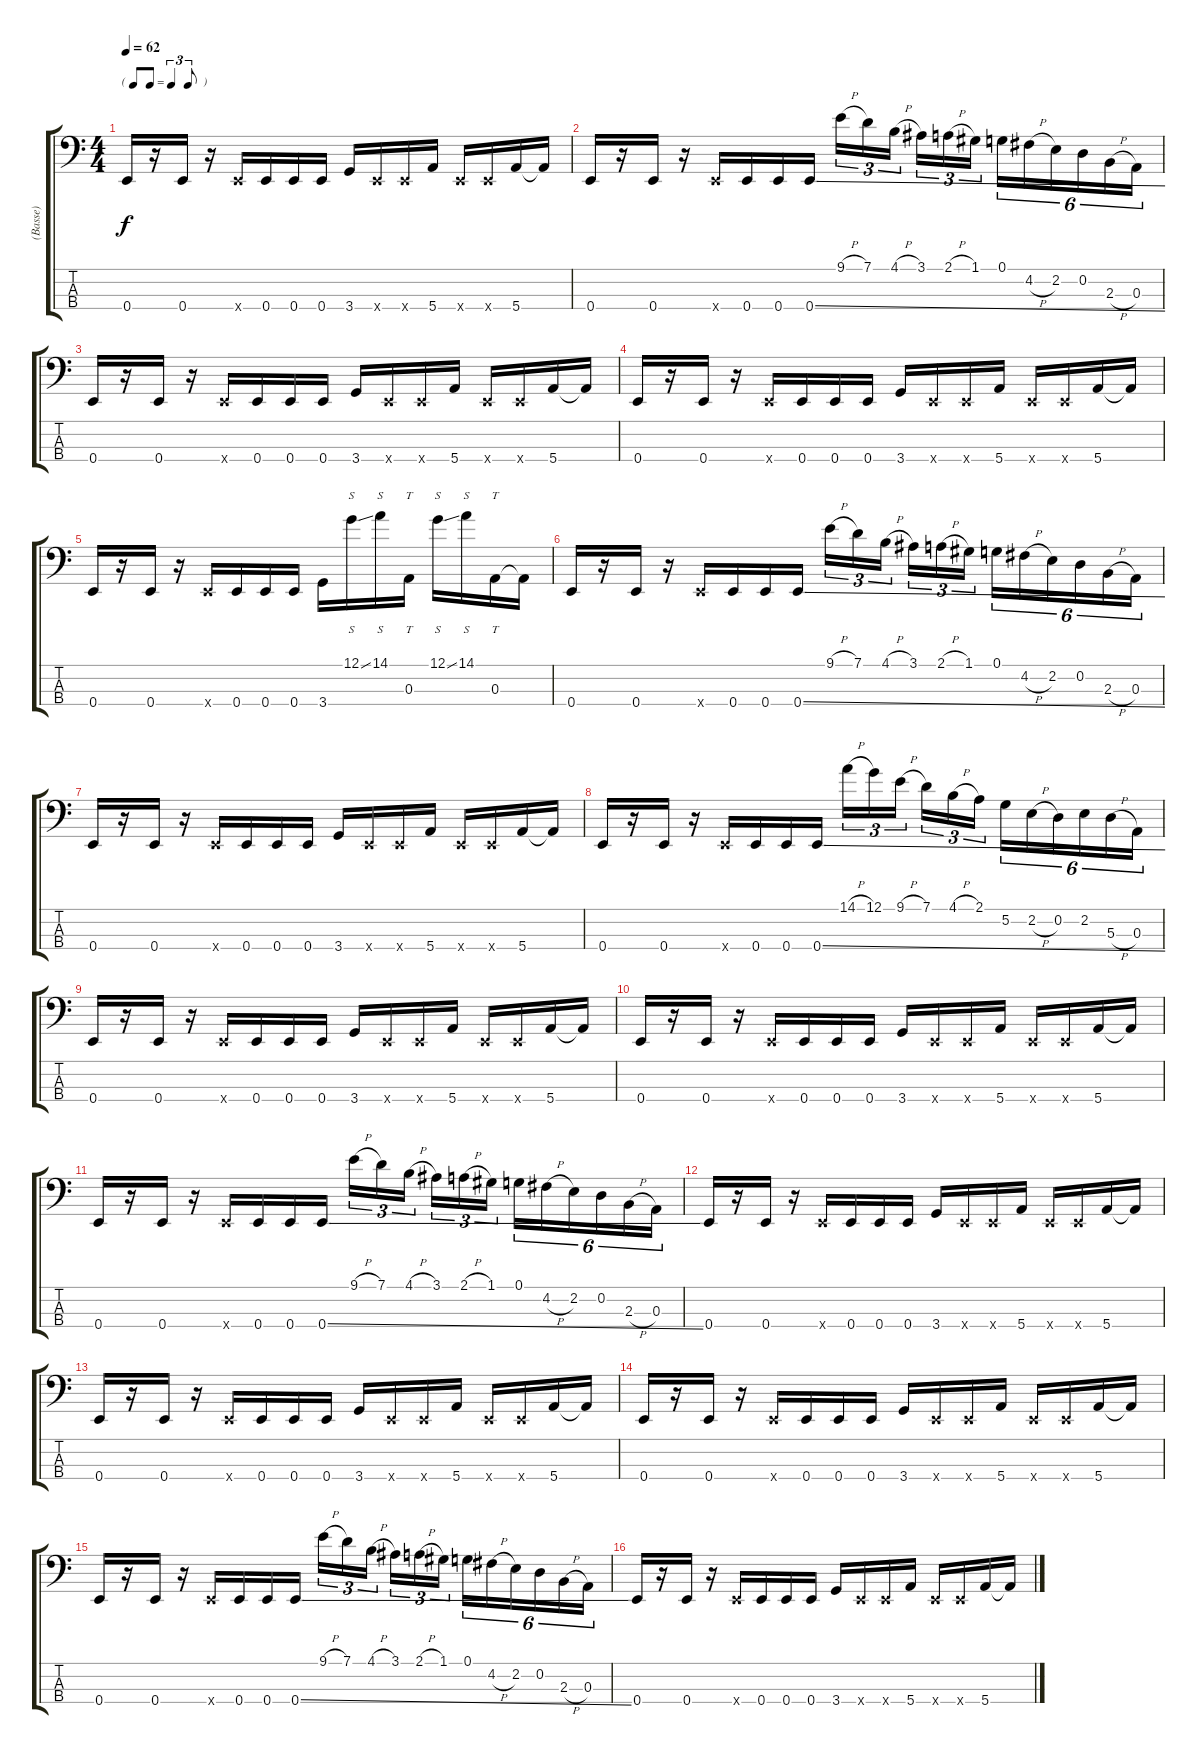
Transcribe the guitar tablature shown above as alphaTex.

\track ("(Basse)" "(Basse)") {instrument electricbassfinger}
\staff {score tabs}
\tuning (G2 D2 A1 E1) {hide}
\ts (4 4)
\tf triplet8th
\tempo 62
\clef f4
\ks c
0.4.16{dy f} r.16 0.4.16 r.16 0.4{x}.16 0.4.16 0.4.16 0.4.16 3.4.16 0.4{x}.16 0.4{x}.16 5.4.16 0.4{x}.16 0.4{x}.16 5.4.16 5.4{t}.16 |
0.4.16 r.16 0.4.16 r.16 0.4{x}.16 0.4.16 0.4.16 0.4{ss}.16 9.1{h}.16{tu (3 2)} 7.1.16{tu (3 2)} 4.1{h}.16{tu (3 2)} 3.1.16{tu (3 2)} 2.1{h}.16{tu (3 2)} 1.1.16{tu (3 2)} 0.1.16{tu (6 4)} 4.2{h}.16{tu (6 4)} 2.2.16{tu (6 4)} 0.2.16{tu (6 4)} 2.3{h}.16{tu (6 4)} 0.3.16{tu (6 4)} |
0.4.16 r.16 0.4.16 r.16 0.4{x}.16 0.4.16 0.4.16 0.4.16 3.4.16 0.4{x}.16 0.4{x}.16 5.4.16 0.4{x}.16 0.4{x}.16 5.4.16 5.4{t}.16 |
0.4.16 r.16 0.4.16 r.16 0.4{x}.16 0.4.16 0.4.16 0.4.16 3.4.16 0.4{x}.16 0.4{x}.16 5.4.16 0.4{x}.16 0.4{x}.16 5.4.16 5.4{t}.16 |
0.4.16 r.16 0.4.16 r.16 0.4{x}.16 0.4.16 0.4.16 0.4.16 3.4.16 12.1{ss}.16{s} 14.1.16{s} 0.3.16{tt} 12.1{ss}.16{s} 14.1.16{s} 0.3.16{tt} 0.3{t}.16 |
0.4.16 r.16 0.4.16 r.16 0.4{x}.16 0.4.16 0.4.16 0.4{ss}.16 9.1{h}.16{tu (3 2)} 7.1.16{tu (3 2)} 4.1{h}.16{tu (3 2)} 3.1.16{tu (3 2)} 2.1{h}.16{tu (3 2)} 1.1.16{tu (3 2)} 0.1.16{tu (6 4)} 4.2{h}.16{tu (6 4)} 2.2.16{tu (6 4)} 0.2.16{tu (6 4)} 2.3{h}.16{tu (6 4)} 0.3.16{tu (6 4)} |
0.4.16 r.16 0.4.16 r.16 0.4{x}.16 0.4.16 0.4.16 0.4.16 3.4.16 0.4{x}.16 0.4{x}.16 5.4.16 0.4{x}.16 0.4{x}.16 5.4.16 5.4{t}.16 |
0.4.16 r.16 0.4.16 r.16 0.4{x}.16 0.4.16 0.4.16 0.4{ss}.16 14.1{h}.16{tu (3 2)} 12.1.16{tu (3 2)} 9.1{h}.16{tu (3 2)} 7.1.16{tu (3 2)} 4.1{h}.16{tu (3 2)} 2.1.16{tu (3 2)} 5.2.16{tu (6 4)} 2.2{h}.16{tu (6 4)} 0.2.16{tu (6 4)} 2.2.16{tu (6 4)} 5.3{h}.16{tu (6 4)} 0.3.16{tu (6 4)} |
0.4.16 r.16 0.4.16 r.16 0.4{x}.16 0.4.16 0.4.16 0.4.16 3.4.16 0.4{x}.16 0.4{x}.16 5.4.16 0.4{x}.16 0.4{x}.16 5.4.16 5.4{t}.16 |
0.4.16 r.16 0.4.16 r.16 0.4{x}.16 0.4.16 0.4.16 0.4.16 3.4.16 0.4{x}.16 0.4{x}.16 5.4.16 0.4{x}.16 0.4{x}.16 5.4.16 5.4{t}.16 |
0.4.16 r.16 0.4.16 r.16 0.4{x}.16 0.4.16 0.4.16 0.4{ss}.16 9.1{h}.16{tu (3 2)} 7.1.16{tu (3 2)} 4.1{h}.16{tu (3 2)} 3.1.16{tu (3 2)} 2.1{h}.16{tu (3 2)} 1.1.16{tu (3 2)} 0.1.16{tu (6 4)} 4.2{h}.16{tu (6 4)} 2.2.16{tu (6 4)} 0.2.16{tu (6 4)} 2.3{h}.16{tu (6 4)} 0.3.16{tu (6 4)} |
0.4.16 r.16 0.4.16 r.16 0.4{x}.16 0.4.16 0.4.16 0.4.16 3.4.16 0.4{x}.16 0.4{x}.16 5.4.16 0.4{x}.16 0.4{x}.16 5.4.16 5.4{t}.16 |
0.4.16 r.16 0.4.16 r.16 0.4{x}.16 0.4.16 0.4.16 0.4.16 3.4.16 0.4{x}.16 0.4{x}.16 5.4.16 0.4{x}.16 0.4{x}.16 5.4.16 5.4{t}.16 |
0.4.16 r.16 0.4.16 r.16 0.4{x}.16 0.4.16 0.4.16 0.4.16 3.4.16 0.4{x}.16 0.4{x}.16 5.4.16 0.4{x}.16 0.4{x}.16 5.4.16 5.4{t}.16 |
0.4.16 r.16 0.4.16 r.16 0.4{x}.16 0.4.16 0.4.16 0.4{ss}.16 9.1{h}.16{tu (3 2)} 7.1.16{tu (3 2)} 4.1{h}.16{tu (3 2)} 3.1.16{tu (3 2)} 2.1{h}.16{tu (3 2)} 1.1.16{tu (3 2)} 0.1.16{tu (6 4)} 4.2{h}.16{tu (6 4)} 2.2.16{tu (6 4)} 0.2.16{tu (6 4)} 2.3{h}.16{tu (6 4)} 0.3.16{tu (6 4)} |
0.4.16 r.16 0.4.16 r.16 0.4{x}.16 0.4.16 0.4.16 0.4.16 3.4.16 0.4{x}.16 0.4{x}.16 5.4.16 0.4{x}.16 0.4{x}.16 5.4.16 5.4{t}.16
